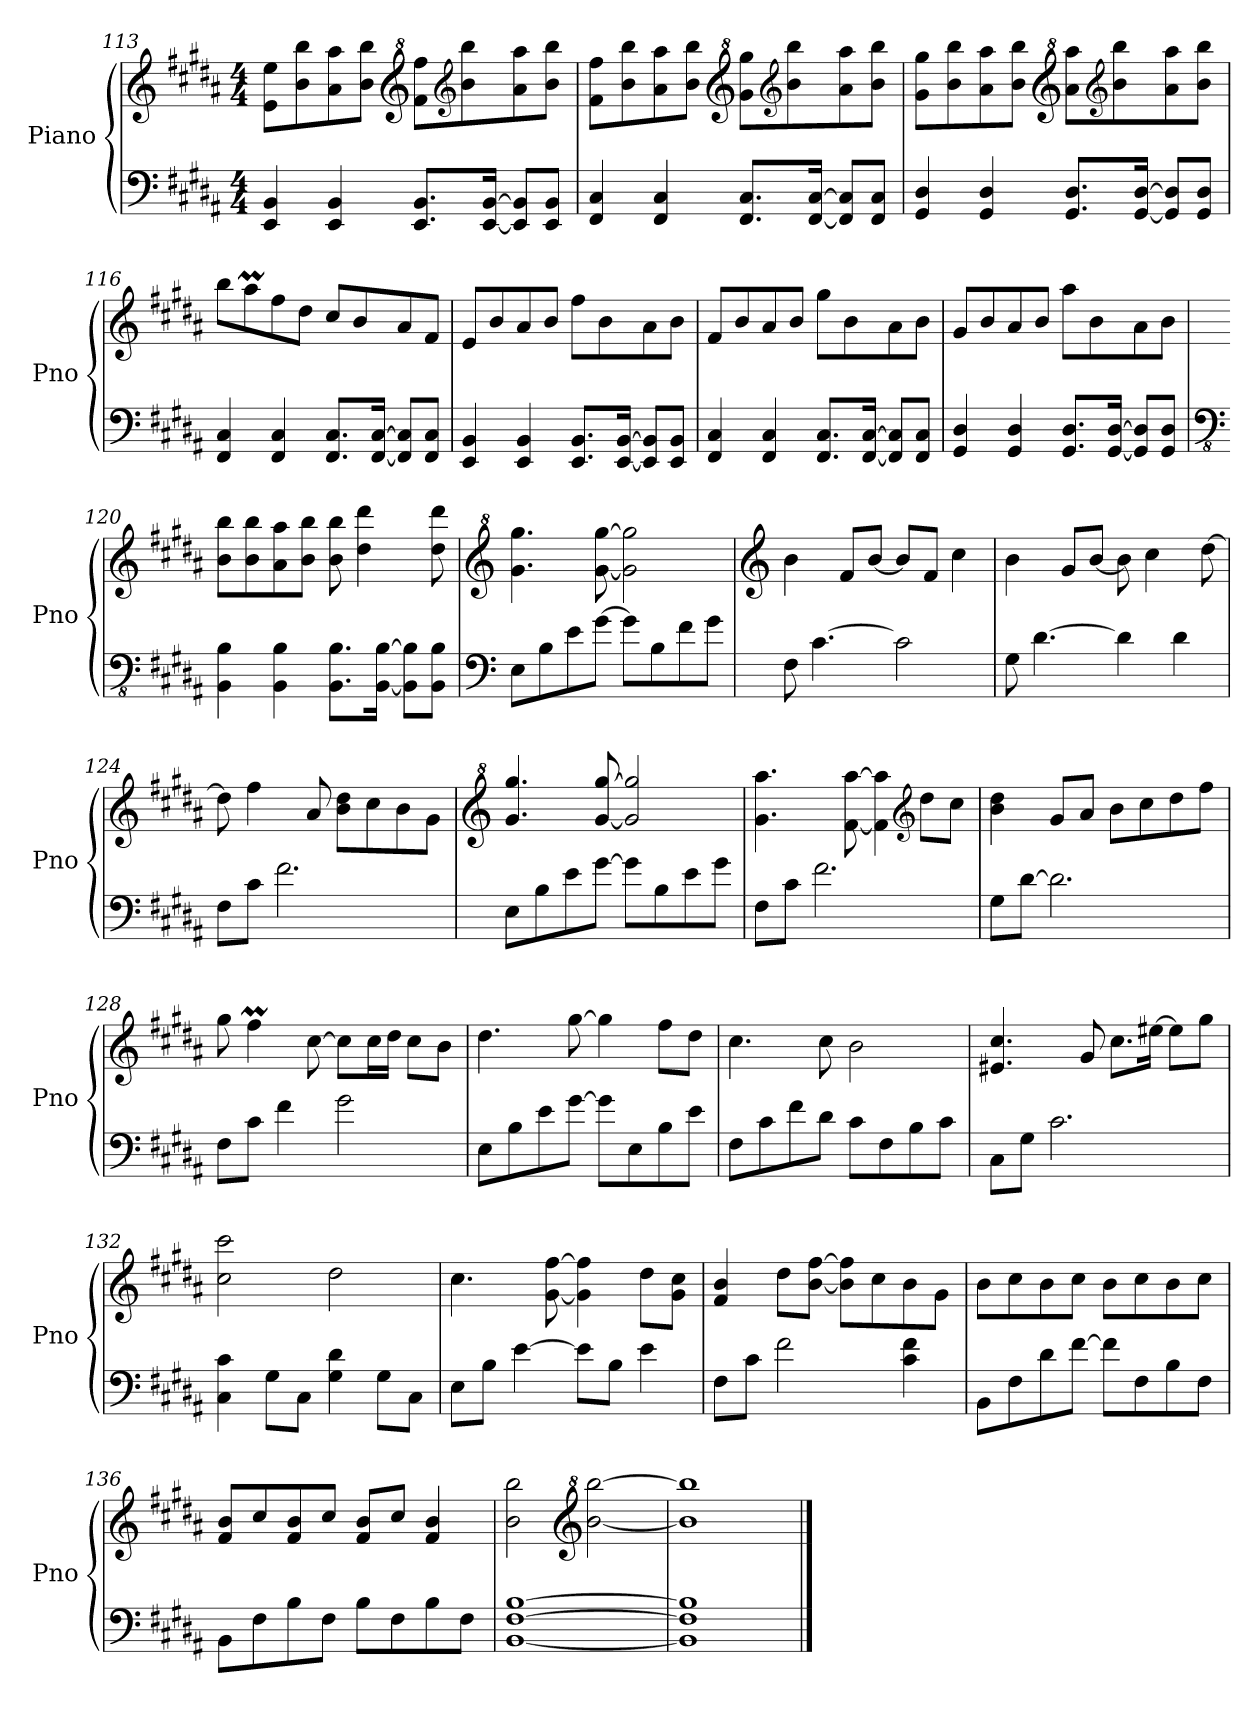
**kern	**kern
*part1	*part1
*staff2	*staff1
*I"Piano	*
*I'Pno	*
*clefF4	*clefG2
*k[f#c#g#d#a#]	*k[f#c#g#d#a#]
*M4/4	*M4/4
=113	=113
4EE/ 4BB/	8e\ 8ee\L
.	8b\ 8bb\
4EE/ 4BB/	8a#\ 8aa#\
.	8b\ 8bb\J
*	*clefG^2
8.EE/ 8.BB/L	8ff#\ 8fff#\L
*	*clefG2
.	8b\ 8bb\
[16EE/ [16BB/Jk	.
8EE/] 8BB/]L	8a#\ 8aa#\
8EE/ 8BB/J	8b\ 8bb\J
=114	=114
4FF#/ 4C#/	8f#\ 8ff#\L
.	8b\ 8bb\
4FF#/ 4C#/	8a#\ 8aa#\
.	8b\ 8bb\J
*	*clefG^2
8.FF#/ 8.C#/L	8gg#\ 8ggg#\L
*	*clefG2
.	8b\ 8bb\
[16FF#/ [16C#/Jk	.
8FF#/] 8C#/]L	8a#\ 8aa#\
8FF#/ 8C#/J	8b\ 8bb\J
=115	=115
4GG#/ 4D#/	8g#\ 8gg#\L
.	8b\ 8bb\
4GG#/ 4D#/	8a#\ 8aa#\
.	8b\ 8bb\J
*	*clefG^2
8.GG#/ 8.D#/L	8aa#\ 8aaa#\L
*	*clefG2
.	8b\ 8bb\
[16GG#/ [16D#/Jk	.
8GG#/] 8D#/]L	8a#\ 8aa#\
8GG#/ 8D#/J	8b\ 8bb\J
=116	=116
4FF#/ 4C#/	8bb\L
.	8aa#m\
4FF#/ 4C#/	8ff#\
.	8dd#\J
8.FF#/ 8.C#/L	8cc#/L
.	8b/
[16FF#/ [16C#/Jk	.
8FF#/] 8C#/]L	8a#/
8FF#/ 8C#/J	8f#/J
=117	=117
4EE/ 4BB/	8e/L
.	8b/
4EE/ 4BB/	8a#/
.	8b/J
8.EE/ 8.BB/L	8ff#\L
.	8b\
[16EE/ [16BB/Jk	.
8EE/] 8BB/]L	8a#\
8EE/ 8BB/J	8b\J
=118	=118
4FF#/ 4C#/	8f#/L
.	8b/
4FF#/ 4C#/	8a#/
.	8b/J
8.FF#/ 8.C#/L	8gg#\L
.	8b\
[16FF#/ [16C#/Jk	.
8FF#/] 8C#/]L	8a#\
8FF#/ 8C#/J	8b\J
=119	=119
4GG#/ 4D#/	8g#/L
.	8b/
4GG#/ 4D#/	8a#/
.	8b/J
8.GG#/ 8.D#/L	8aa#\L
.	8b\
[16GG#/ [16D#/Jk	.
8GG#/] 8D#/]L	8a#\
8GG#/ 8D#/J	8b\J
=120	=120
*clefFv4	*
4BBB\ 4BB\	8b\ 8bb\L
.	8b\ 8bb\
4BBB\ 4BB\	8a#\ 8aa#\
.	8b\ 8bb\J
8.BBB\ 8.BB\L	8b\ 8bb\
.	4dd#\ 4ddd#\
[16BBB\ [16BB\Jk	.
8BBB\] 8BB\]L	.
8BBB\ 8BB\J	8dd#\ 8ddd#\
=121	=121
*clefF4	*clefG^2
8E\L	4.gg#\ 4.ggg#\
8B\	.
8e\	.
[8g#\J	[8gg#\ [8ggg#\
8g#\L]	2gg#\] 2ggg#\]
8B\	.
8f#\	.
8g#\J	.
=122	=122
*	*clefG2
8F#\	4b\
[4.c#\	.
.	8f#/L
.	[8b/J
2c#\]	8b/L]
.	8f#/J
.	4cc#\
=123	=123
8G#\	4b\
[4.d#\	.
.	8g#/L
.	[8b/J
4d#\]	8b\]
.	4cc#\
4d#\	.
.	[8dd#\
=124	=124
8F#\L	8dd#\]
8c#\J	4ff#\
2.f#\	.
.	8a#/
.	8b\ 8dd#\L
.	8cc#\
.	8b\
.	8g#\J
=125	=125
*	*clefG^2
8E\L	4.gg#/ 4.ggg#/
8B\	.
8e\	.
[8g#\J	[8gg#/ [8ggg#/
8g#\L]	2gg#/] 2ggg#/]
8B\	.
8e\	.
8g#\J	.
=126	=126
8F#\L	4.gg#\ 4.aaa#\
8c#\J	.
2.f#\	.
.	[8ff#\ [8aaa#\
.	4ff#\] 4aaa#\]
*	*clefG2
.	8dd#\L
.	8cc#\J
=127	=127
8G#\L	4b\ 4dd#\
[8d#\J	.
2.d#\]	8g#/L
.	8a#/J
.	8b\L
.	8cc#\
.	8dd#\
.	8ff#\J
=128	=128
8F#\L	8gg#\
8c#\J	4ff#M\
4f#\	.
.	[8cc#\
2g#\	8cc#\L]
.	16cc#\L
.	16dd#\JJ
.	8cc#\L
.	8b\J
=129	=129
8E\L	4.dd#\
8B\	.
8e\	.
[8g#\J	[8gg#\
8g#\L]	4gg#\]
8E\	.
8B\	8ff#\L
8e\J	8dd#\J
=130	=130
8F#\L	4.cc#\
8c#\	.
8f#\	.
8d#\J	8cc#\
8c#\L	2b\
8F#\	.
8B\	.
8c#\J	.
=131	=131
8C#\L	4.e#X/ 4.cc#/
8G#\J	.
2.c#\	.
.	8g#/
.	8.cc#\L
.	[16ee#X\Jk
.	8ee#\L]
.	8gg#\J
=132	=132
4C#\ 4c#\	2cc#\ 2ccc#\
8G#\L	.
8C#\J	.
4G#\ 4d#\	2dd#\
8G#\L	.
8C#\J	.
=133	=133
8E\L	4.cc#\
8B\J	.
[4e\	.
.	[8g#\ [8ff#\
8e\L]	4g#\] 4ff#\]
8B\J	.
4e\	8dd#\L
.	8g#\ 8cc#\J
=134	=134
8F#\L	4f#/ 4b/
8c#\J	.
2f#\	8dd#\L
.	[8b\ [8ff#\J
.	8b\] 8ff#\]L
.	8cc#\
4c#\ 4f#\	8b\
.	8g#\J
=135	=135
8BB\L	8b\L
8F#\	8cc#\
8d#\	8b\
[8f#\J	8cc#\J
8f#\L]	8b\L
8F#\	8cc#\
8B\	8b\
8F#\J	8cc#\J
=136	=136
8BB\L	8f#/ 8b/L
8F#\	8cc#/
8B\	8f#/ 8b/
8F#\J	8cc#/J
8B\L	8f#/ 8b/L
8F#\	8cc#/J
8B\	4f#/ 4b/
8F#\J	.
=137	=137
[1BB [1F# [1B	2b\ 2bb\
*	*clefG^2
.	[2bb\ [2bbb\
=138	=138
1BB] 1F#] 1B]	1bb] 1bbb]
==	==
*-	*-
